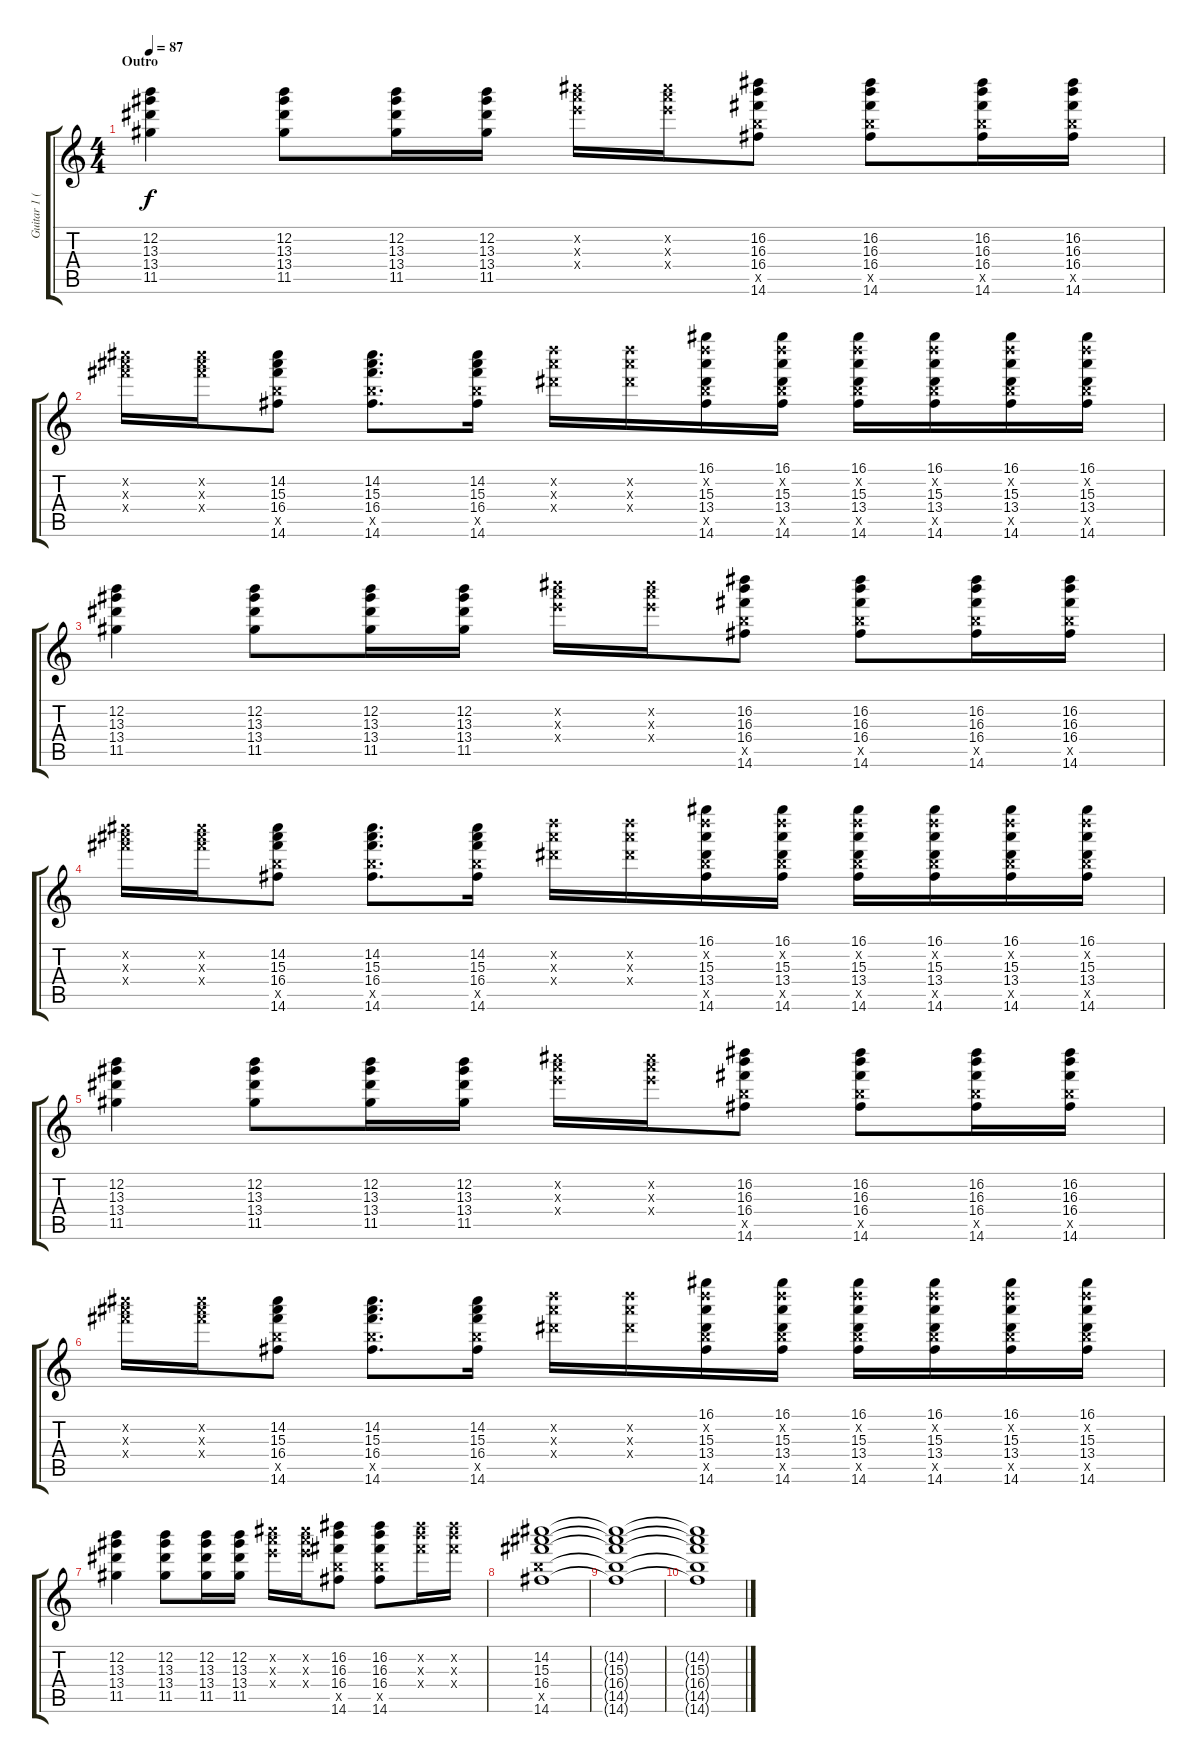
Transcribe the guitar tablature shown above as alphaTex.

\track ("Guitar 1 (Clean) w/ Octaver +1 Octave" "Guitar 1 (") {instrument electricguitarclean}
\staff {score tabs}
\tuning (E5 B4 G4 D4 A3 E3) {hide}
\ts (4 4)
\section ("" "Outro")
\tempo 87
\clef g2
\ks c
(12.2 13.3 13.4 11.5).4{dy f} (12.2 13.3 13.4 11.5).8 (12.2 13.3 13.4 11.5).16 (12.2 13.3 13.4 11.5).16 (14.2{x} 14.3{x} 14.4{x}).16 (14.2{x} 14.3{x} 14.4{x}).16 (16.2 16.3 16.4 14.5{x} 14.6).8 (16.2 16.3 16.4 14.5{x} 14.6).8 (16.2 16.3 16.4 14.5{x} 14.6).16 (16.2 16.3 16.4 14.5{x} 14.6).16 |
(14.2{x} 15.3{x} 16.4{x}).16 (14.2{x} 15.3{x} 16.4{x}).16 (14.2 15.3 16.4 14.5{x} 14.6).8 (14.2 15.3 16.4 14.5{x} 14.6).8{d} (14.2 15.3 16.4 14.5{x} 14.6).16 (15.2{x} 15.3{x} 13.4{x}).16 (15.2{x} 15.3{x} 13.4{x}).16 (16.1 15.2{x} 15.3 13.4 14.5{x} 14.6).16 (16.1 15.2{x} 15.3 13.4 14.5{x} 14.6).16 (16.1 15.2{x} 15.3 13.4 14.5{x} 14.6).16 (16.1 15.2{x} 15.3 13.4 14.5{x} 14.6).16 (16.1 15.2{x} 15.3 13.4 14.5{x} 14.6).16 (16.1 15.2{x} 15.3 13.4 14.5{x} 14.6).16 |
(12.2 13.3 13.4 11.5).4 (12.2 13.3 13.4 11.5).8 (12.2 13.3 13.4 11.5).16 (12.2 13.3 13.4 11.5).16 (14.2{x} 14.3{x} 14.4{x}).16 (14.2{x} 14.3{x} 14.4{x}).16 (16.2 16.3 16.4 14.5{x} 14.6).8 (16.2 16.3 16.4 14.5{x} 14.6).8 (16.2 16.3 16.4 14.5{x} 14.6).16 (16.2 16.3 16.4 14.5{x} 14.6).16 |
(14.2{x} 15.3{x} 16.4{x}).16 (14.2{x} 15.3{x} 16.4{x}).16 (14.2 15.3 16.4 14.5{x} 14.6).8 (14.2 15.3 16.4 14.5{x} 14.6).8{d} (14.2 15.3 16.4 14.5{x} 14.6).16 (15.2{x} 15.3{x} 13.4{x}).16 (15.2{x} 15.3{x} 13.4{x}).16 (16.1 15.2{x} 15.3 13.4 14.5{x} 14.6).16 (16.1 15.2{x} 15.3 13.4 14.5{x} 14.6).16 (16.1 15.2{x} 15.3 13.4 14.5{x} 14.6).16 (16.1 15.2{x} 15.3 13.4 14.5{x} 14.6).16 (16.1 15.2{x} 15.3 13.4 14.5{x} 14.6).16 (16.1 15.2{x} 15.3 13.4 14.5{x} 14.6).16 |
(12.2 13.3 13.4 11.5).4 (12.2 13.3 13.4 11.5).8 (12.2 13.3 13.4 11.5).16 (12.2 13.3 13.4 11.5).16 (14.2{x} 14.3{x} 14.4{x}).16 (14.2{x} 14.3{x} 14.4{x}).16 (16.2 16.3 16.4 14.5{x} 14.6).8 (16.2 16.3 16.4 14.5{x} 14.6).8 (16.2 16.3 16.4 14.5{x} 14.6).16 (16.2 16.3 16.4 14.5{x} 14.6).16 |
(14.2{x} 15.3{x} 16.4{x}).16 (14.2{x} 15.3{x} 16.4{x}).16 (14.2 15.3 16.4 14.5{x} 14.6).8 (14.2 15.3 16.4 14.5{x} 14.6).8{d} (14.2 15.3 16.4 14.5{x} 14.6).16 (15.2{x} 15.3{x} 13.4{x}).16 (15.2{x} 15.3{x} 13.4{x}).16 (16.1 15.2{x} 15.3 13.4 14.5{x} 14.6).16 (16.1 15.2{x} 15.3 13.4 14.5{x} 14.6).16 (16.1 15.2{x} 15.3 13.4 14.5{x} 14.6).16 (16.1 15.2{x} 15.3 13.4 14.5{x} 14.6).16 (16.1 15.2{x} 15.3 13.4 14.5{x} 14.6).16 (16.1 15.2{x} 15.3 13.4 14.5{x} 14.6).16 |
(12.2 13.3 13.4 11.5).4 (12.2 13.3 13.4 11.5).8 (12.2 13.3 13.4 11.5).16 (12.2 13.3 13.4 11.5).16 (14.2{x} 14.3{x} 14.4{x}).16 (14.2{x} 14.3{x} 14.4{x}).16 (16.2 16.3 16.4 14.5{x} 14.6).8 (16.2 16.3 16.4 14.5{x} 14.6).8 (16.2{x} 16.3{x} 16.4{x}).16 (16.2{x} 16.3{x} 16.4{x}).16 |
(14.2 15.3 16.4 14.5{x} 14.6).1 |
(14.2{t} 15.3{t} 16.4{t} 14.5{t} 14.6{t}).1 |
(14.2{t} 15.3{t} 16.4{t} 14.5{t} 14.6{t}).1
